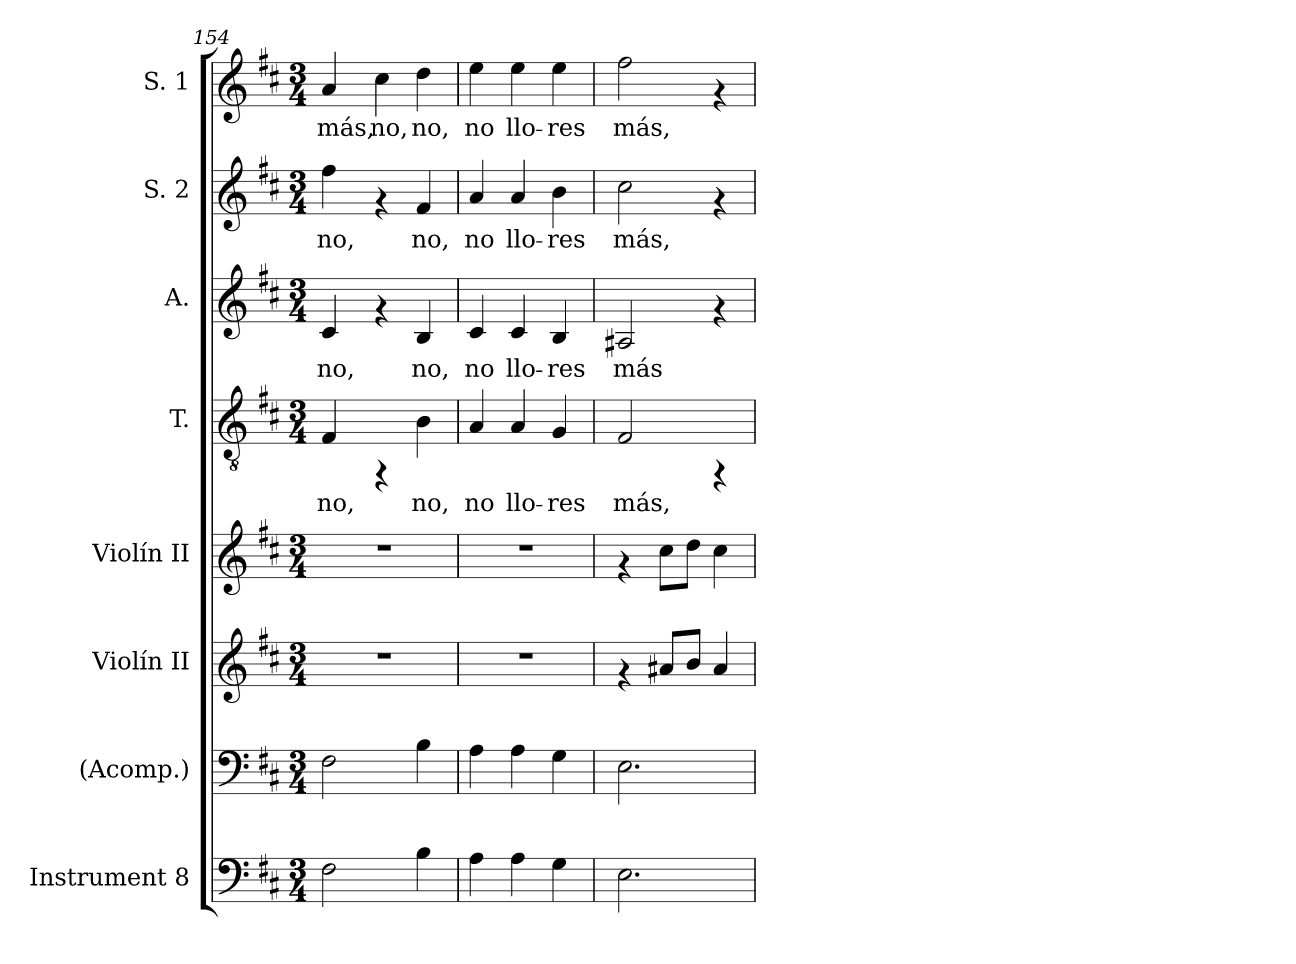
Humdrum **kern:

**kern	**kern	**kern	**kern	**kern	**text	**kern	**text	**kern	**text	**kern	**text
*part8	*part7	*part6	*part5	*part4	*part4	*part3	*part3	*part2	*part2	*part1	*part1
*staff8	*staff7	*staff6	*staff5	*staff4	*staff4	*staff3	*staff3	*staff2	*staff2	*staff1	*staff1
*I"Instrument 8	*I"(Acomp.)	*I"Violín II	*I"Violín II	*I"T.	*	*I"A.	*	*I"S. 2	*	*I"S. 1	*
*	*	*	*I'Violín I	*I'T.	*	*I'A.	*	*I'S. 2	*	*I'S. 1	*
*clefF4	*clefF4	*clefG2	*clefG2	*clefGv2	*	*clefG2	*	*clefG2	*	*clefG2	*
*k[f#c#]	*k[f#c#]	*k[f#c#]	*k[f#c#]	*k[f#c#]	*	*k[f#c#]	*	*k[f#c#]	*	*k[f#c#]	*
*D:	*D:	*D:	*D:	*D:	*	*D:	*	*D:	*	*D:	*
*M3/4	*M3/4	*M3/4	*M3/4	*M3/4	*	*M3/4	*	*M3/4	*	*M3/4	*
=154	=154	=154	=154	=154	=154	=154	=154	=154	=154	=154	=154
!	!	!	!	!	!LO:LY:b:cj	!	!LO:LY:b	!	!LO:LY:b:cj	!	!LO:LY:b:cj
2F#\	2F#\	2.r	2.r	4F#/	no,	4c#/	no,	4ff#\	no,	4a/	más,
!	!	!	!	!	!	!	!	!	!	!	!LO:LY:b:cj
.	.	.	.	4rFF	.	4rf	.	4rf	.	4cc#\	no,
!	!	!	!	!	!LO:LY:b:cj	!	!LO:LY:b	!	!LO:LY:b:cj	!	!LO:LY:b:cj
4B\	4B\	.	.	4B\	no,	4B/	no,	4f#/	no,	4dd\	no,
=155	=155	=155	=155	=155	=155	=155	=155	=155	=155	=155	=155
!	!	!	!	!	!LO:LY:b:cj	!	!LO:LY:b	!	!LO:LY:b:cj	!	!LO:LY:b:cj
4A\	4A\	2.r	2.r	4A/	no	4c#/	no	4a/	no	4ee\	no
!	!	!	!	!	!LO:LY:b:cj	!	!LO:LY:b	!	!LO:LY:b:cj	!	!LO:LY:b:cj
4A\	4A\	.	.	4A/	llo-	4c#/	llo-	4a/	llo-	4ee\	llo-
!	!	!	!	!	!LO:LY:b:cj	!	!LO:LY:b	!	!LO:LY:b:cj	!	!LO:LY:b:cj
4G\	4G\	.	.	4G/	-res	4B/	-res	4b\	-res	4ee\	-res
!!LO:LB:g=z
=156	=156	=156	=156	=156	=156	=156	=156	=156	=156	=156	=156
!	!	!	!	!	!LO:LY:b:cj	!	!LO:LY:b	!	!LO:LY:b:cj	!	!LO:LY:b:cj
2.E\	2.E\	4rf	4rf	2F#/	más,	2A#X/	más	2cc#\	más,	2ff#\	más,
.	.	8a#X/L	8cc#\L	.	.	.	.	.	.	.	.
.	.	8b/J	8dd\J	.	.	.	.	.	.	.	.
.	.	4a#/	4cc#\	4rFF	.	4rf	.	4rf	.	4rf	.
=	=	=	=	=	=	=	=	=	=	=	=
*-	*-	*-	*-	*-	*-	*-	*-	*-	*-	*-	*-
